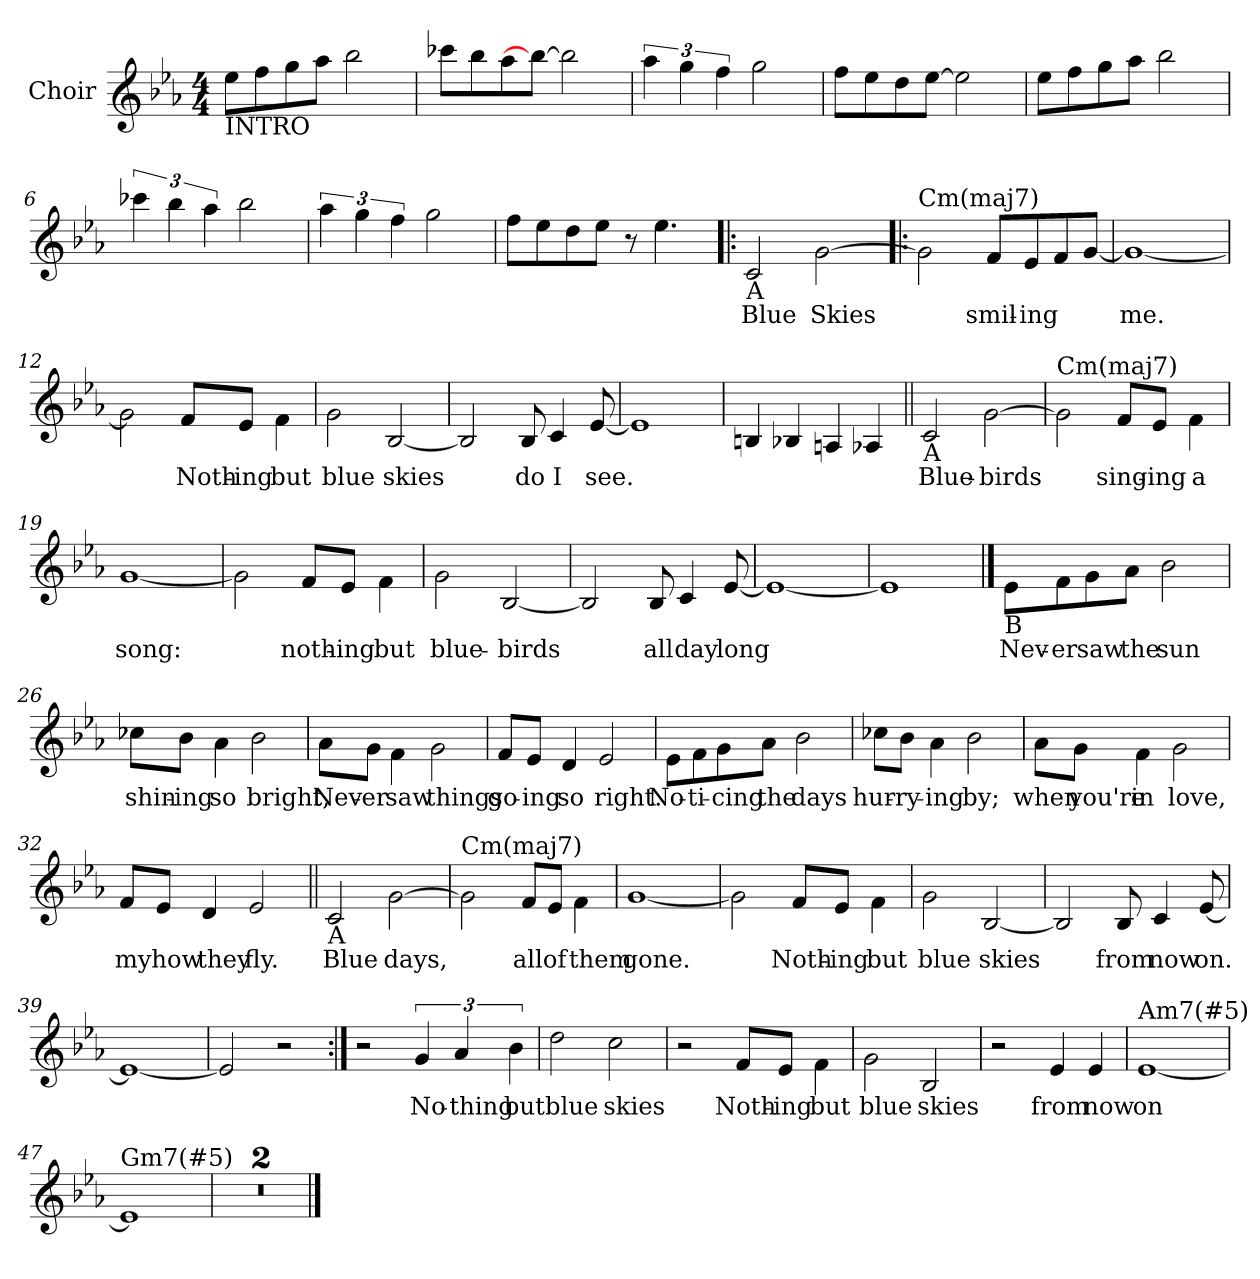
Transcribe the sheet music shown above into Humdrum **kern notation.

**kern	**text
*part1	*part1
*staff1	*staff1
*I"Choir	*
*I'Ch	*
*clefG2	*
*k[b-e-a-]	*
*E-:	*
*M4/4	*
=1	=1
!LO:TX:b:t=INTRO	!
8ee-\L	.
8ff\	.
8gg\	.
8aa-\J	.
2bb-\	.
=2	=2
8ccc-X\L	.
8bb-\	.
8aa-\	.
8bb-\J_	.
2bb-\]	.
=3	=3
6aa-\	.
6gg\	.
6ff\	.
2gg\	.
=4	=4
8ff\L	.
8ee-\	.
8dd\	.
[8ee-\J	.
2ee-\]	.
!!LO:LB:g=z
=5	=5
8ee-\L	.
8ff\	.
8gg\	.
8aa-\J	.
2bb-\	.
=6	=6
6ccc-X\	.
6bb-\	.
6aa-\	.
2bb-\	.
=7	=7
6aa-\	.
6gg\	.
6ff\	.
2gg\	.
=8	=8
8ff\L	.
8ee-\	.
8dd\	.
8ee-\J	.
8r	.
4.ee-\	.
!!LO:LB:g=z
=9|!:	=9|!:
!LO:TX:b:t=A	!
2c/	Blue
[2g\	Skies
=10	=10
!LO:TX:a:t=Cm(maj7)	!
2g\]	.
8f/L	smil-
8e-/	-ing
8f/	.
[8g/J	.
=11	=11
1g_	me.
=12	=12
2g\]	.
8f/L	Noth-
8e-/J	-ing
4f\	but
!!LO:LB:g=z
=13	=13
2g\	blue
[2B-/	skies
=14	=14
2B-/]	.
8B-/	do
4c/	I
[8e-/	see.
=15	=15
1e-]	.
=16	=16
4Bn/	.
4B-X/	.
4An/	.
4A-X/	.
!!LO:LB:g=z
=17||	=17||
!LO:TX:b:t=A	!
2c/	Blue-
[2g\	-birds
=18	=18
!LO:TX:a:t=Cm(maj7)	!
2g\]	.
8f/L	sing-
8e-/J	-ing
4f\	a
=19	=19
[1g	song:
=20	=20
2g\]	.
8f/L	noth-
8e-/J	-ing
4f\	but
!!LO:LB:g=z
=21	=21
2g\	blue-
[2B-/	-birds
=22	=22
2B-/]	.
8B-/	all
4c/	day
[8e-/	long
=23	=23
1e-_	.
=24	=24
1e-]	.
!!LO:LB:g=z
==25	==25
!LO:TX:b:t=B	!
8e-\L	Nev-
8f\	-er
8g\	saw
8a-\J	the
2b-\	sun
=26	=26
8cc-X\L	shin-
8b-\J	-ing
4a-\	so
2b-\	bright,
=27	=27
8a-\L	Nev-
8g\J	-er
4f\	saw
2g\	things
=28	=28
8f/L	go-
8e-/J	-ing
4d/	so
2e-/	right.
!!LO:LB:g=z
=29	=29
8e-\L	No-
8f\	-ti-
8g\	-cing
8a-\J	the
2b-\	days
=30	=30
8cc-X\L	hur-
8b-\J	-ry-
4a-\	-ing
2b-\	by;
=31	=31
8a-\L	when
8g\J	you're
4f\	in
2g\	love,
=32	=32
8f/L	my
8e-/J	how
4d/	they
2e-/	fly.
!!LO:PB:g=z
=33||	=33||
!LO:TX:b:t=A	!
2c/	Blue
[2g\	days,
=34	=34
!LO:TX:a:t=Cm(maj7)	!
2g\]	.
8f/L	all
8e-/J	of
4f\	them
=35	=35
[1g	gone.
=36	=36
2g\]	.
8f/L	Noth-
8e-/J	-ing
4f\	but
!!LO:LB:g=z
=37	=37
2g\	blue
[2B-/	skies
=38	=38
2B-/]	.
8B-/	from
4c/	now
[8e-/	on.
=39	=39
1e-_	.
=40	=40
2e-/]	.
2r	.
!!LO:LB:g=z
=41:|!	=41:|!
2r	.
6g/	No-
6a-/	-thing
6b-\	but
=42	=42
2dd\	blue
2cc\	skies
=43	=43
2r	.
8f/L	Noth-
8e-/J	-ing
4f\	but
=44	=44
2g\	blue
2B-/	skies
=45	=45
2r	.
4e-/	from
4e-/	now
!!LO:LB:g=z
=46	=46
!LO:TX:a:t=Am7(#5)	!
[1e-	on
=47	=47
!LO:TX:a:t=Gm7(#5)	!
1e-]	.
=48	=48
1r	.
=49	=49
1r	.
==	==
*-	*-
